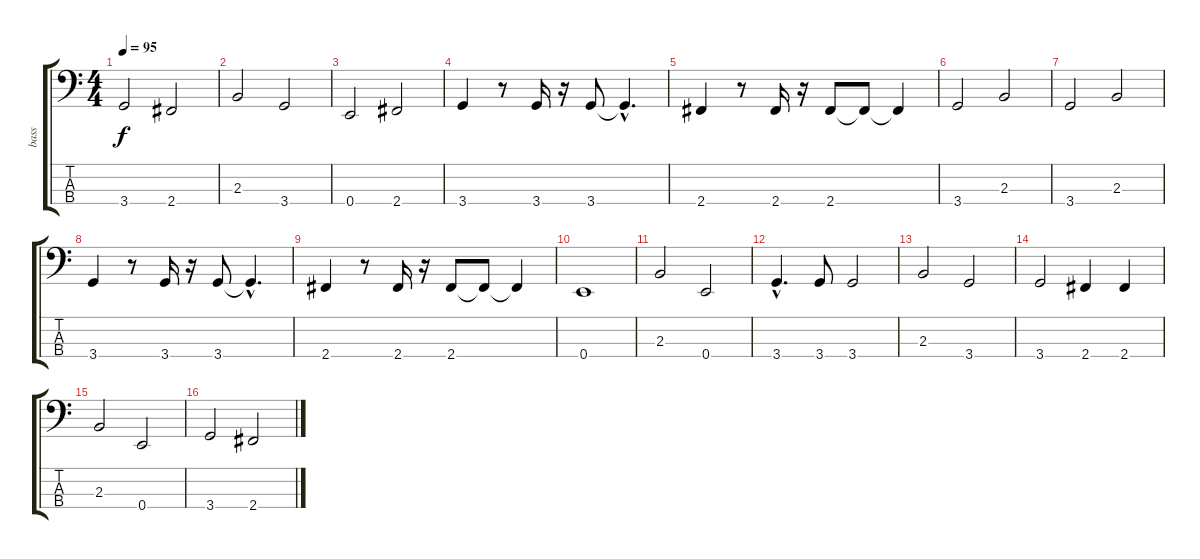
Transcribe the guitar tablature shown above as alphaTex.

\track ("bass" "bass") {instrument electricbassfinger}
\staff {score tabs}
\tuning (G2 D2 A1 E1) {hide}
\ts (4 4)
\tempo 95
\clef f4
\ks c
3.4.2{dy f} 2.4.2 |
2.3.2 3.4.2 |
0.4.2 2.4.2 |
3.4.4 r.8 3.4.16 r.16 3.4.8 3.4{hac t}.4{d} |
2.4.4 r.8 2.4.16 r.16 2.4.8 2.4{t}.8 2.4{t}.4 |
3.4.2 2.3.2 |
3.4.2 2.3.2 |
3.4.4 r.8 3.4.16 r.16 3.4.8 3.4{hac t}.4{d} |
2.4.4 r.8 2.4.16 r.16 2.4.8 2.4{t}.8 2.4{t}.4 |
0.4.1 |
2.3.2 0.4.2 |
3.4{hac}.4{d} 3.4.8 3.4.2 |
2.3.2 3.4.2 |
3.4.2 2.4.4 2.4.4 |
2.3.2 0.4.2 |
3.4.2 2.4.2
